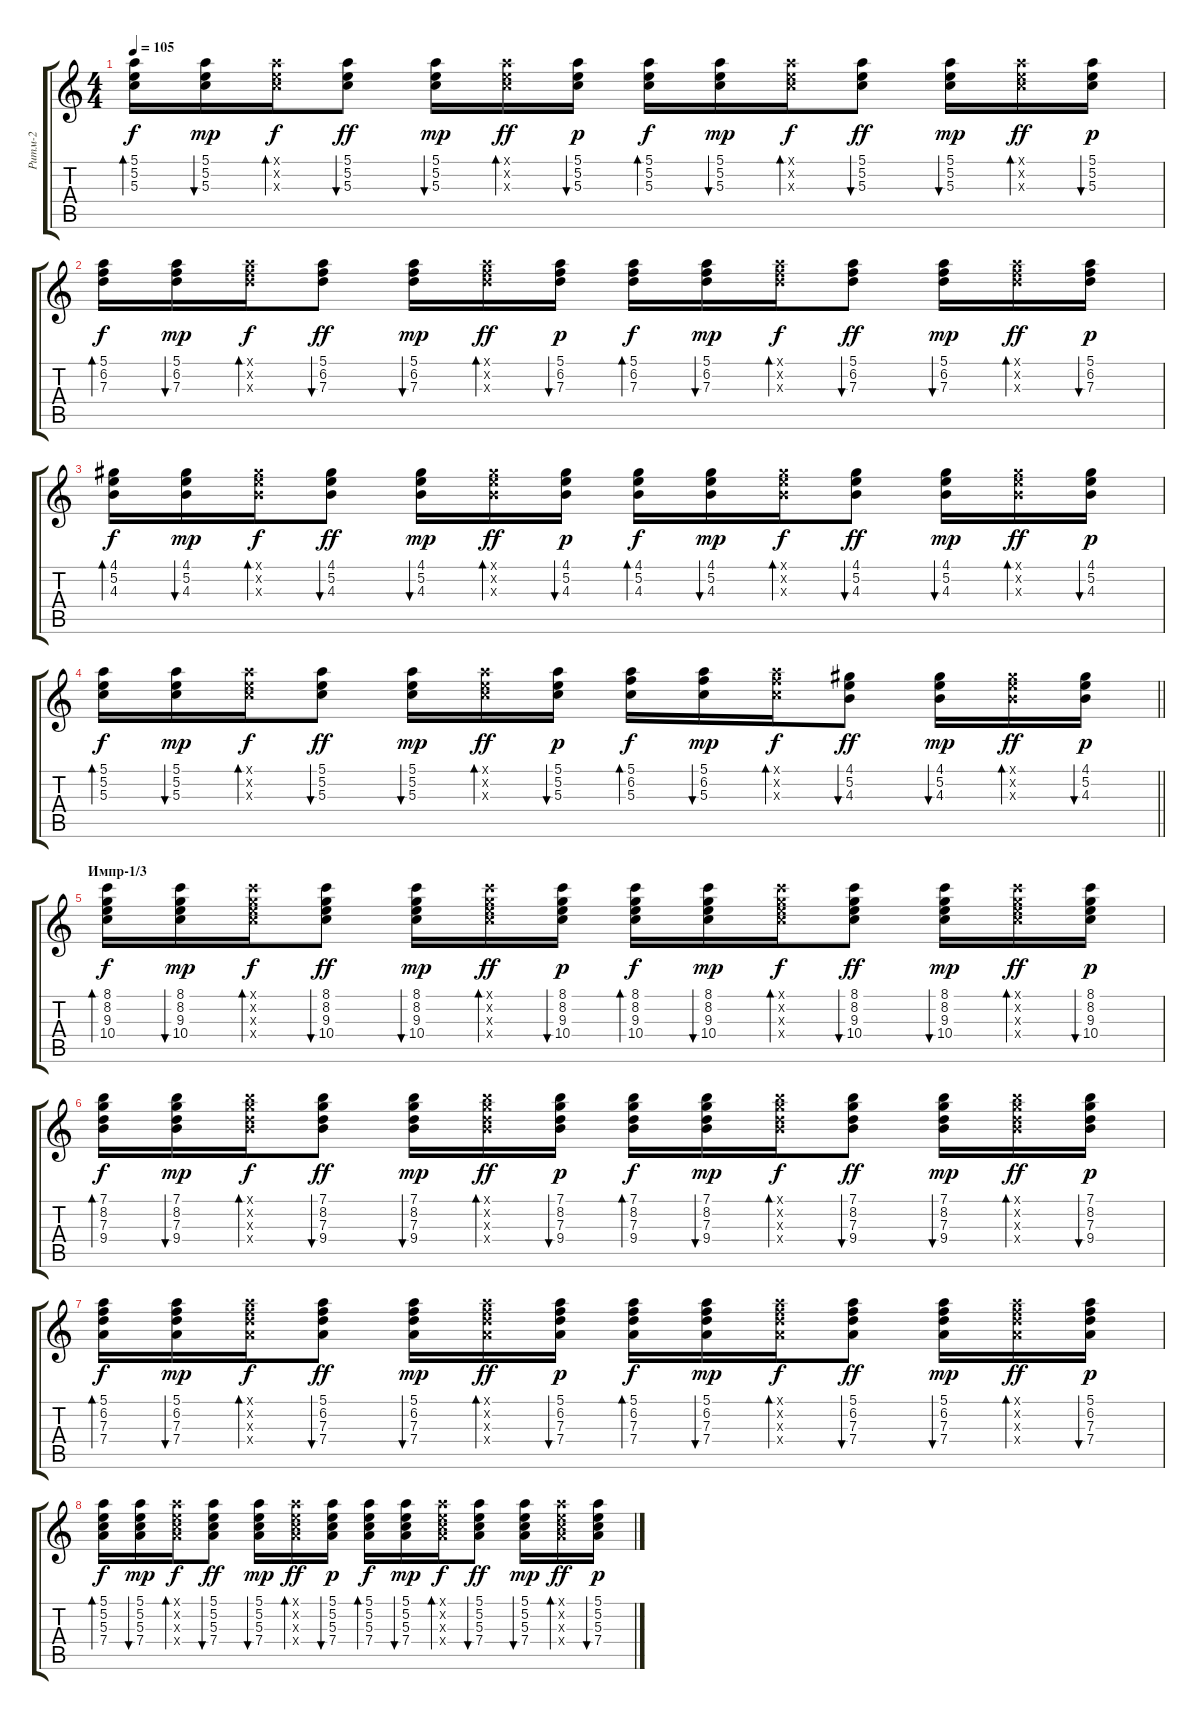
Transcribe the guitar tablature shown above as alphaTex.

\track ("Ритм-2" "Ритм-2") {instrument electricguitarjazz}
\staff {score tabs}
\tuning (E4 B3 G3 D3 A2 E2) {hide}
\ts (4 4)
\tempo 105
\clef g2
\ks c
(5.1 5.2 5.3).16{bd 60 dy f} (5.1 5.2 5.3).16{bu 60 dy mp} (5.1{x} 5.2{x} 5.3{x}).16{bd 60 dy f} (5.1 5.2 5.3).8{bu 60 dy ff} (5.1 5.2 5.3).16{bu 60 dy mp} (5.1{x} 5.2{x} 5.3{x}).16{bd 60 dy ff} (5.1 5.2 5.3).16{bu 60 dy p} (5.1 5.2 5.3).16{bd 60 dy f} (5.1 5.2 5.3).16{bu 60 dy mp} (5.1{x} 5.2{x} 5.3{x}).16{bd 60 dy f} (5.1 5.2 5.3).8{bu 60 dy ff} (5.1 5.2 5.3).16{bu 60 dy mp} (5.1{x} 5.2{x} 5.3{x}).16{bd 60 dy ff} (5.1 5.2 5.3).16{bu 60 dy p} |
(5.1 6.2 7.3).16{bd 60 dy f} (5.1 6.2 7.3).16{bu 60 dy mp} (5.1{x} 6.2{x} 7.3{x}).16{bd 60 dy f} (5.1 6.2 7.3).8{bu 60 dy ff} (5.1 6.2 7.3).16{bu 60 dy mp} (5.1{x} 6.2{x} 7.3{x}).16{bd 60 dy ff} (5.1 6.2 7.3).16{bu 60 dy p} (5.1 6.2 7.3).16{bd 60 dy f} (5.1 6.2 7.3).16{bu 60 dy mp} (5.1{x} 6.2{x} 7.3{x}).16{bd 60 dy f} (5.1 6.2 7.3).8{bu 60 dy ff} (5.1 6.2 7.3).16{bu 60 dy mp} (5.1{x} 6.2{x} 7.3{x}).16{bd 60 dy ff} (5.1 6.2 7.3).16{bu 60 dy p} |
(4.1 5.2 4.3).16{bd 60 dy f} (4.1 5.2 4.3).16{bu 60 dy mp} (4.1{x} 5.2{x} 4.3{x}).16{bd 60 dy f} (4.1 5.2 4.3).8{bu 60 dy ff} (4.1 5.2 4.3).16{bu 60 dy mp} (4.1{x} 5.2{x} 4.3{x}).16{bd 60 dy ff} (4.1 5.2 4.3).16{bu 60 dy p} (4.1 5.2 4.3).16{bd 60 dy f} (4.1 5.2 4.3).16{bu 60 dy mp} (4.1{x} 5.2{x} 4.3{x}).16{bd 60 dy f} (4.1 5.2 4.3).8{bu 60 dy ff} (4.1 5.2 4.3).16{bu 60 dy mp} (4.1{x} 5.2{x} 4.3{x}).16{bd 60 dy ff} (4.1 5.2 4.3).16{bu 60 dy p} |
\barLineRight lightlight
(5.1 5.2 5.3).16{bd 60 dy f} (5.1 5.2 5.3).16{bu 60 dy mp} (5.1{x} 5.2{x} 5.3{x}).16{bd 60 dy f} (5.1 5.2 5.3).8{bu 60 dy ff} (5.1 5.2 5.3).16{bu 60 dy mp} (5.1{x} 5.2{x} 5.3{x}).16{bd 60 dy ff} (5.1 5.2 5.3).16{bu 60 dy p} (5.1 6.2 5.3).16{bd 60 dy f} (5.1 6.2 5.3).16{bu 60 dy mp} (5.1{x} 6.2{x} 5.3{x}).16{bd 60 dy f} (4.1 5.2 4.3).8{bu 60 dy ff} (4.1 5.2 4.3).16{bu 60 dy mp} (4.1{x} 5.2{x} 4.3{x}).16{bd 60 dy ff} (4.1 5.2 4.3).16{bu 60 dy p} |
\section ("" "Импр-1/3")
(8.1 8.2 9.3 10.4).16{bd 60 dy f} (8.1 8.2 9.3 10.4).16{bu 60 dy mp} (8.1{x} 8.2{x} 9.3{x} 10.4{x}).16{bd 60 dy f} (8.1 8.2 9.3 10.4).8{bu 60 dy ff} (8.1 8.2 9.3 10.4).16{bu 60 dy mp} (8.1{x} 8.2{x} 9.3{x} 10.4{x}).16{bd 60 dy ff} (8.1 8.2 9.3 10.4).16{bu 60 dy p} (8.1 8.2 9.3 10.4).16{bd 60 dy f} (8.1 8.2 9.3 10.4).16{bu 60 dy mp} (8.1{x} 8.2{x} 9.3{x} 10.4{x}).16{bd 60 dy f} (8.1 8.2 9.3 10.4).8{bu 60 dy ff} (8.1 8.2 9.3 10.4).16{bu 60 dy mp} (8.1{x} 8.2{x} 9.3{x} 10.4{x}).16{bd 60 dy ff} (8.1 8.2 9.3 10.4).16{bu 60 dy p} |
(7.1 8.2 7.3 9.4).16{bd 60 dy f} (7.1 8.2 7.3 9.4).16{bu 60 dy mp} (7.1{x} 8.2{x} 7.3{x} 9.4{x}).16{bd 60 dy f} (7.1 8.2 7.3 9.4).8{bu 60 dy ff} (7.1 8.2 7.3 9.4).16{bu 60 dy mp} (7.1{x} 8.2{x} 7.3{x} 9.4{x}).16{bd 60 dy ff} (7.1 8.2 7.3 9.4).16{bu 60 dy p} (7.1 8.2 7.3 9.4).16{bd 60 dy f} (7.1 8.2 7.3 9.4).16{bu 60 dy mp} (7.1{x} 8.2{x} 7.3{x} 9.4{x}).16{bd 60 dy f} (7.1 8.2 7.3 9.4).8{bu 60 dy ff} (7.1 8.2 7.3 9.4).16{bu 60 dy mp} (7.1{x} 8.2{x} 7.3{x} 9.4{x}).16{bd 60 dy ff} (7.1 8.2 7.3 9.4).16{bu 60 dy p} |
(5.1 6.2 7.3 7.4).16{bd 60 dy f} (5.1 6.2 7.3 7.4).16{bu 60 dy mp} (5.1{x} 6.2{x} 7.3{x} 7.4{x}).16{bd 60 dy f} (5.1 6.2 7.3 7.4).8{bu 60 dy ff} (5.1 6.2 7.3 7.4).16{bu 60 dy mp} (5.1{x} 6.2{x} 7.3{x} 7.4{x}).16{bd 60 dy ff} (5.1 6.2 7.3 7.4).16{bu 60 dy p} (5.1 6.2 7.3 7.4).16{bd 60 dy f} (5.1 6.2 7.3 7.4).16{bu 60 dy mp} (5.1{x} 6.2{x} 7.3{x} 7.4{x}).16{bd 60 dy f} (5.1 6.2 7.3 7.4).8{bu 60 dy ff} (5.1 6.2 7.3 7.4).16{bu 60 dy mp} (5.1{x} 6.2{x} 7.3{x} 7.4{x}).16{bd 60 dy ff} (5.1 6.2 7.3 7.4).16{bu 60 dy p} |
(5.1 5.2 5.3 7.4).16{bd 60 dy f} (5.1 5.2 5.3 7.4).16{bu 60 dy mp} (5.1{x} 5.2{x} 5.3{x} 7.4{x}).16{bd 60 dy f} (5.1 5.2 5.3 7.4).8{bu 60 dy ff} (5.1 5.2 5.3 7.4).16{bu 60 dy mp} (5.1{x} 5.2{x} 5.3{x} 7.4{x}).16{bd 60 dy ff} (5.1 5.2 5.3 7.4).16{bu 60 dy p} (5.1 5.2 5.3 7.4).16{bd 60 dy f} (5.1 5.2 5.3 7.4).16{bu 60 dy mp} (5.1{x} 5.2{x} 5.3{x} 7.4{x}).16{bd 60 dy f} (5.1 5.2 5.3 7.4).8{bu 60 dy ff} (5.1 5.2 5.3 7.4).16{bu 60 dy mp} (5.1{x} 5.2{x} 5.3{x} 7.4{x}).16{bd 60 dy ff} (5.1 5.2 5.3 7.4).16{bu 60 dy p}
